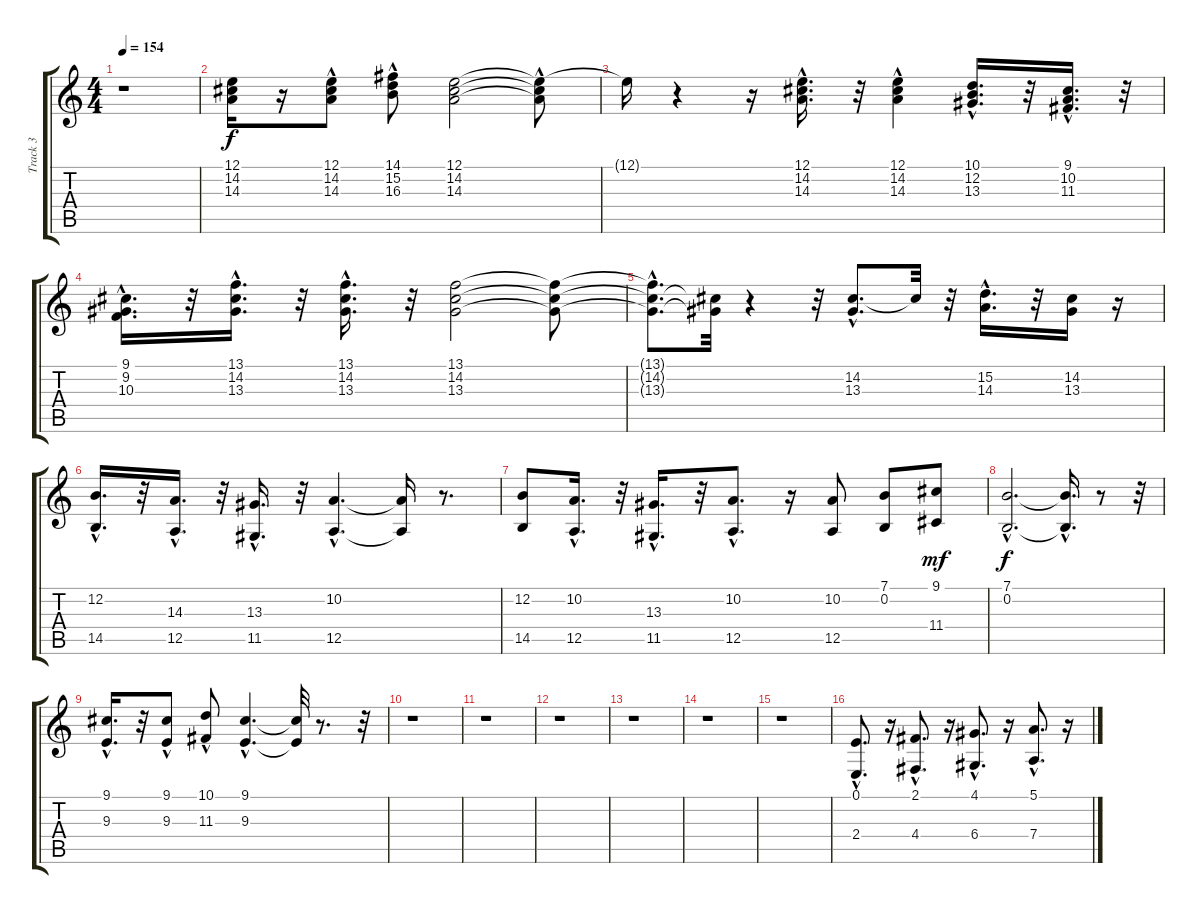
\track ("Track 3" "Track 3") {instrument brasssection}
\staff {score tabs}
\tuning (E4 B3 G3 D3 A2 E2) {hide}
\ts (4 4)
\tempo 154
\clef g2
\ks c
r.1{dy f} |
(12.1 14.2 14.3).16 r.16 (12.1 14.2{hac} 14.3).8 (14.1 15.2{hac} 16.3{hac}).8 (12.1 14.2 14.3).2 (12.1{t} 14.2{t} 14.3{hac t}).8 |
12.1{t}.16 r.4 r.16 (12.1 14.2{hac} 14.3{hac}).16{d} r.32 (12.1 14.2{hac} 14.3{hac}).4 (10.1{hac} 12.2{hac} 13.3).16{d} r.32 (9.1 10.2{hac} 11.3{hac}).16{d} r.32 |
(9.1{hac} 9.2{hac} 10.3{hac}).16{d} r.32 (13.1 14.2{hac} 13.3{hac}).16{d} r.32 (13.1{hac} 14.2{hac} 13.3).16{d} r.32 (13.1 14.2 13.3).2 (13.1{t} 14.2{t} 13.3{t}).8 |
(13.1{hac t} 14.2{hac t} 13.3{hac t}).8{d} (14.2{t} 13.3{t}).32 r.4 r.32 (14.2{hac} 13.3{hac}).8{d} 14.2{t}.32 r.32 (15.2{hac} 14.3{hac}).16{d} r.32 (14.2 13.3).16 r.16 |
(12.2{hac} 14.5{hac}).16{d} r.32 (14.3{hac} 12.5{hac}).16{d} r.32 (13.3{hac} 11.5{hac}).16{d} r.32 (10.2{hac} 12.5{hac}).4{d} (10.2{t} 12.5{t}).16 r.8{d} |
(12.2 14.5).8 (10.2{hac} 12.5{hac}).16{d} r.32 (13.3{hac} 11.5{hac}).16{d} r.32 (10.2{hac} 12.5).8{d} r.16 (10.2 12.5).8 (7.1 0.2).8 (9.1 11.4).8{dy mf} |
(7.1{hac} 0.2{hac}).2{d dy f} (7.1{hac t} 0.2{hac t}).16{d} r.8 r.32 |
(9.1 9.3{hac}).16{d} r.32 (9.1{hac} 9.3).8 (10.1{hac} 11.3).8 (9.1{hac} 9.3{hac}).4{d} (9.1{t} 9.3{t}).32 r.8{d} r.32 |
r.1 |
r.1 |
r.1 |
r.1 |
r.1 |
r.1 |
(0.1{hac} 2.4).8{d} r.16 (2.1{hac} 4.4{hac}).8{d} r.16 (4.1{hac} 6.4{hac}).8{d} r.16 (5.1{hac} 7.4{hac}).8{d} r.16
